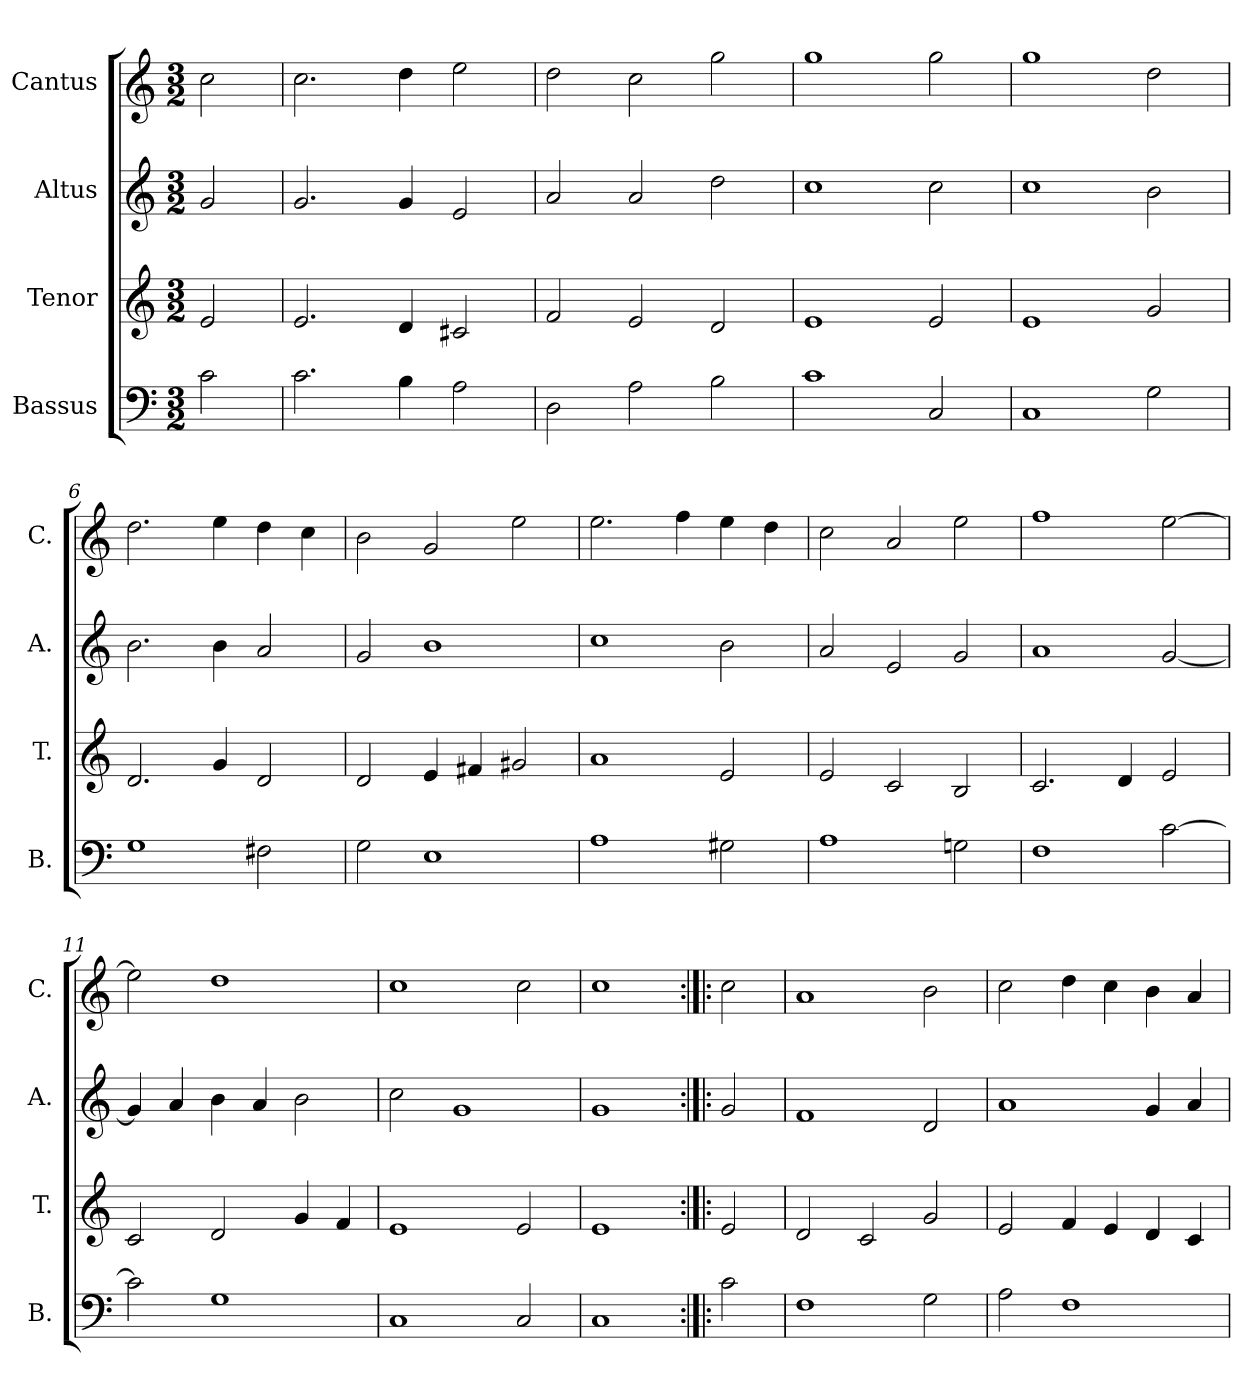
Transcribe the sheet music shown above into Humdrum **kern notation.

**kern	**kern	**kern	**kern
*part4	*part3	*part2	*part1
*staff4	*staff3	*staff2	*staff1
*I"Bassus	*I"Tenor	*I"Altus	*I"Cantus
*I'B.	*I'T.	*I'A.	*I'C.
*clefF4	*clefG2	*clefG2	*clefG2
*k[]	*k[]	*k[]	*k[]
*C:	*C:	*C:	*C:
*M3/2	*M3/2	*M3/2	*M3/2
=1	=1	=1	=1
2c\	2e/	2g/	2cc\
=2	=2	=2	=2
2.c\	2.e/	2.g/	2.cc\
4B\	4d/	4g/	4dd\
2A\	2c#X/	2e/	2ee\
=3	=3	=3	=3
2D\	2f/	2a/	2dd\
2A\	2e/	2a/	2cc\
2B\	2d/	2dd\	2gg\
=4	=4	=4	=4
1c\	1e/	1cc\	1gg\
2C/	2e/	2cc\	2gg\
=5	=5	=5	=5
1C/	1e/	1cc\	1gg\
2G\	2g/	2b\	2dd\
=6	=6	=6	=6
1G\	2.d/	2.b\	2.dd\
.	4g/	4b\	4ee\
2F#X\	2d/	2a/	4dd\
.	.	.	4cc\
=7	=7	=7	=7
2G\	2d/	2g/	2b\
1E\	4e/	1b\	2g/
.	4f#X/	.	.
.	2g#X/	.	2ee\
=8	=8	=8	=8
1A\	1a/	1cc\	2.ee\
.	.	.	4ff\
2G#X\	2e/	2b\	4ee\
.	.	.	4dd\
=9	=9	=9	=9
1A\	2e/	2a/	2cc\
.	2c/	2e/	2a/
2Gn\	2B/	2g/	2ee\
=10	=10	=10	=10
1F\	2.c/	1a/	1ff\
.	4d/	.	.
[2c\	2e/	[2g/	[2ee\
!!LO:LB:g=z
=11	=11	=11	=11
2c\]	2c/	4g/]	2ee\]
.	.	4a/	.
1G\	2d/	4b\	1dd\
.	.	4a/	.
.	4g/	2b\	.
.	4f/	.	.
=12	=12	=12	=12
1C/	1e/	2cc\	1cc\
.	.	1g/	.
2C/	2e/	.	2cc\
=13	=13	=13	=13
1C/	1e/	1g/	1cc\
=14:|!|:	=14:|!|:	=14:|!|:	=14:|!|:
2c\	2e/	2g/	2cc\
=15	=15	=15	=15
1F\	2d/	1f/	1a/
.	2c/	.	.
2G\	2g/	2d/	2b\
=16	=16	=16	=16
2A\	2e/	1a/	2cc\
1F\	4f/	.	4dd\
.	4e/	.	4cc\
.	4d/	4g/	4b\
.	4c/	4a/	4a/
=	=	=	=
*-	*-	*-	*-
